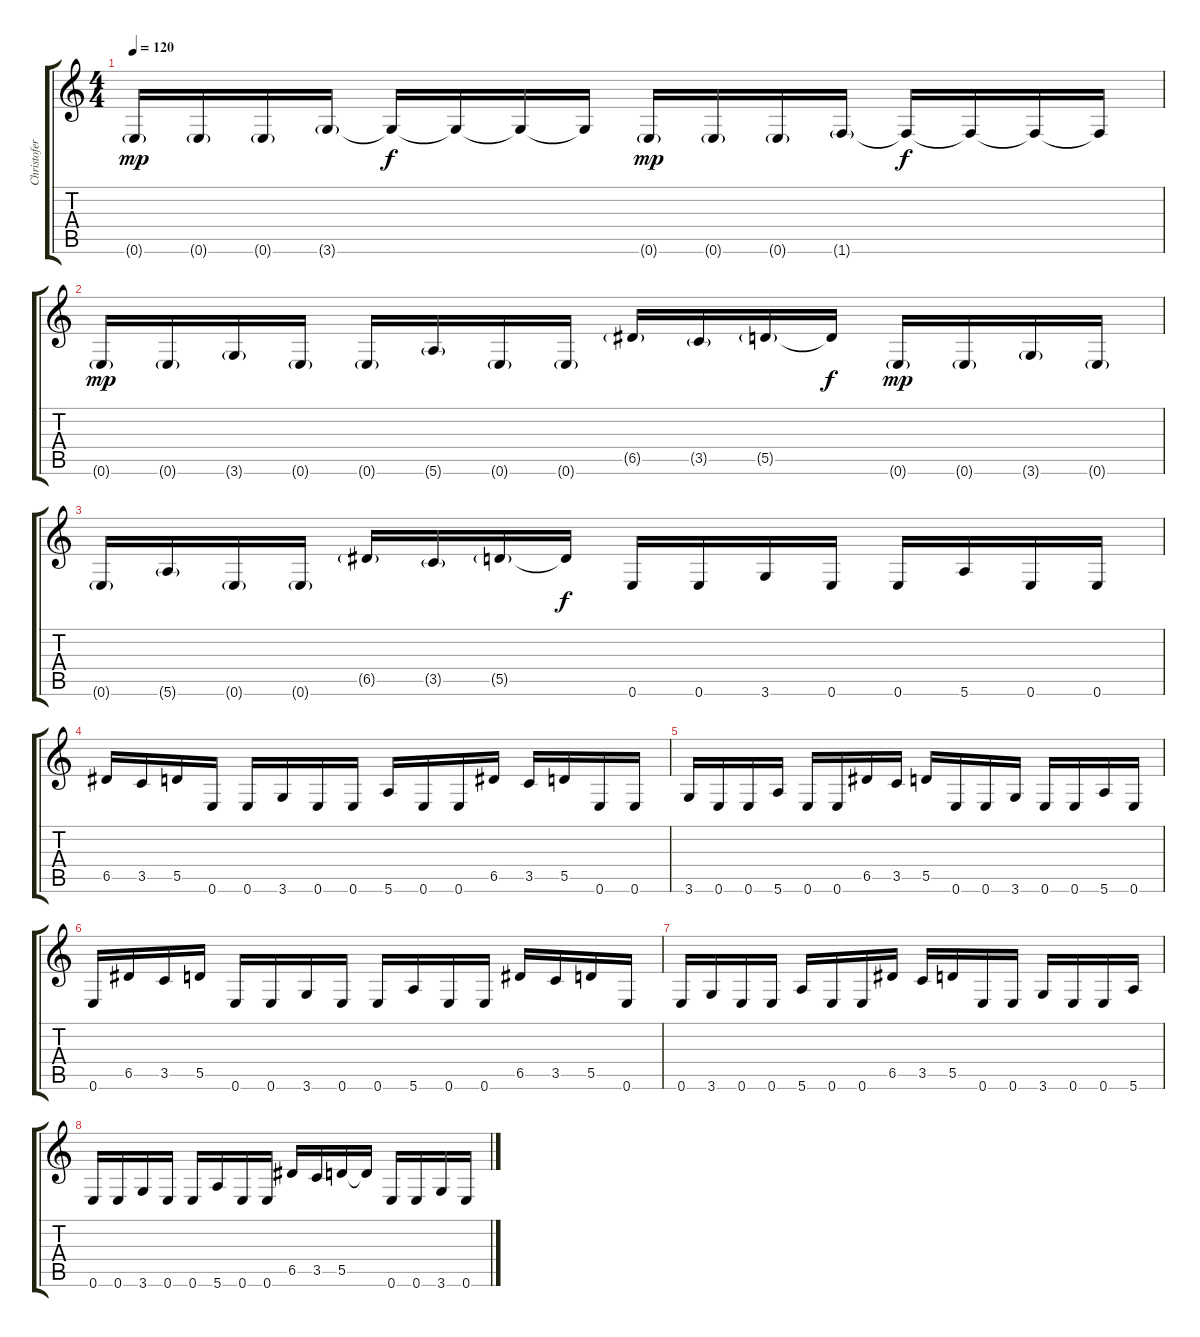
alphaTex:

\track ("Christofer" "Christofer") {instrument distortionguitar}
\staff {score tabs}
\tuning (E4 B3 G3 D3 A2 E2) {hide}
\ts (4 4)
\tempo 120
\clef g2
\ks c
0.6{g}.16{dy mp} 0.6{g}.16 0.6{g}.16 3.6{g}.16 3.6{t}.16{dy f} 3.6{t}.16 3.6{t}.16 3.6{t}.16 0.6{g}.16{dy mp} 0.6{g}.16 0.6{g}.16 1.6{g}.16 1.6{t}.16{dy f} 1.6{t}.16 1.6{t}.16 1.6{t}.16 |
0.6{g}.16{dy mp} 0.6{g}.16 3.6{g}.16 0.6{g}.16 0.6{g}.16 5.6{g}.16 0.6{g}.16 0.6{g}.16 6.5{g}.16 3.5{g}.16 5.5{g}.16 5.5{t}.16{dy f} 0.6{g}.16{dy mp} 0.6{g}.16 3.6{g}.16 0.6{g}.16 |
0.6{g}.16 5.6{g}.16 0.6{g}.16 0.6{g}.16 6.5{g}.16 3.5{g}.16 5.5{g}.16 5.5{t}.16{dy f} 0.6.16 0.6.16 3.6.16 0.6.16 0.6.16 5.6.16 0.6.16 0.6.16 |
6.5.16 3.5.16 5.5.16 0.6.16 0.6.16 3.6.16 0.6.16 0.6.16 5.6.16 0.6.16 0.6.16 6.5.16 3.5.16 5.5.16 0.6.16 0.6.16 |
3.6.16 0.6.16 0.6.16 5.6.16 0.6.16 0.6.16 6.5.16 3.5.16 5.5.16 0.6.16 0.6.16 3.6.16 0.6.16 0.6.16 5.6.16 0.6.16 |
0.6.16 6.5.16 3.5.16 5.5.16 0.6.16 0.6.16 3.6.16 0.6.16 0.6.16 5.6.16 0.6.16 0.6.16 6.5.16 3.5.16 5.5.16 0.6.16 |
0.6.16 3.6.16 0.6.16 0.6.16 5.6.16 0.6.16 0.6.16 6.5.16 3.5.16 5.5.16 0.6.16 0.6.16 3.6.16 0.6.16 0.6.16 5.6.16 |
0.6.16 0.6.16 3.6.16 0.6.16 0.6.16 5.6.16 0.6.16 0.6.16 6.5.16 3.5.16 5.5.16 5.5{t}.16 0.6.16 0.6.16 3.6.16 0.6.16
